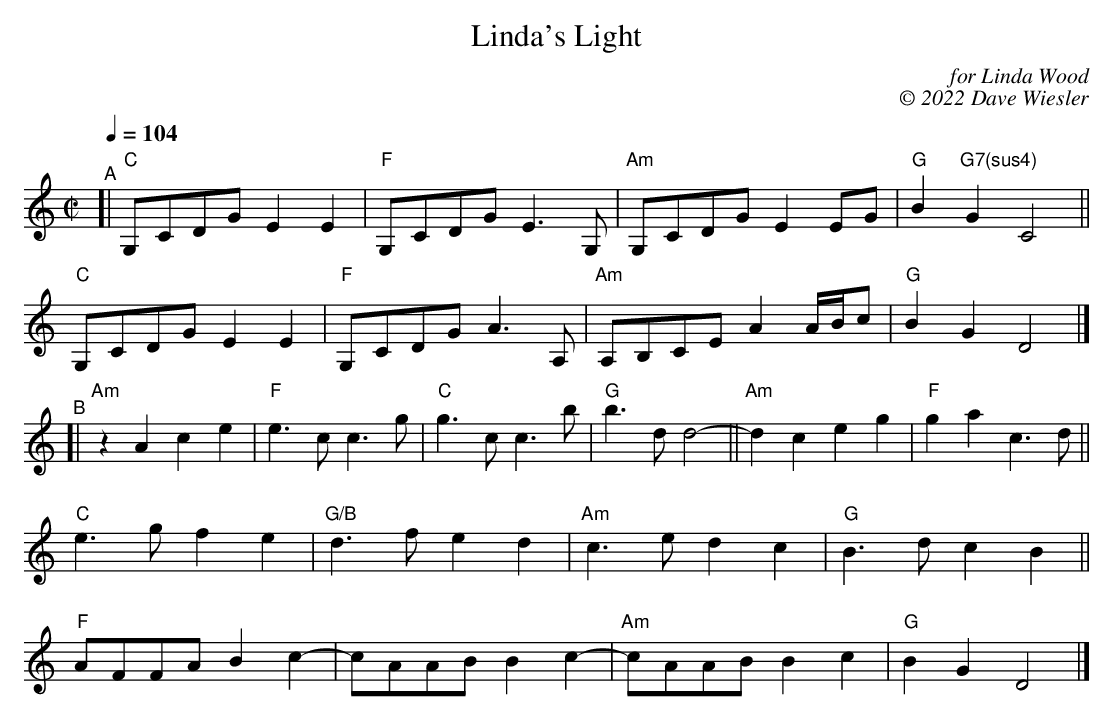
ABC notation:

X:1
T: Linda's Light
C: for Linda Wood
C: \251 2022 Dave Wiesler
M: C|
L: 1/8
Q: 1/4=104
K: C	% or Gmix
"^A"[|\
"C"G,CDG E2E2 | "F"G,CDG E3G, | "Am"G,CDG E2EG | "G"B2"G7(sus4)"G2 C4 ||
"C"G,CDG E2E2 | "F"G,CDG A3A, | "Am"A,B,CE A2 A/B/c | "G"B2G2 D4 |]
"^B"[|\
"Am"z2A2 c2e2 | "F"e3c c3g | "C"g3c c3b | "G"b3d d4- || "Am"d2c2 e2g2 | "F"g2a2 c3d ||
"C"e3g f2e2 | "G/B"d3f e2d2 | "Am"c3e d2c2 | "G"B3d c2B2 ||
"F"AFFA B2c2- | cAAB B2c2- | "Am"cAAB B2c2 | "G"B2G2 D4 |]
